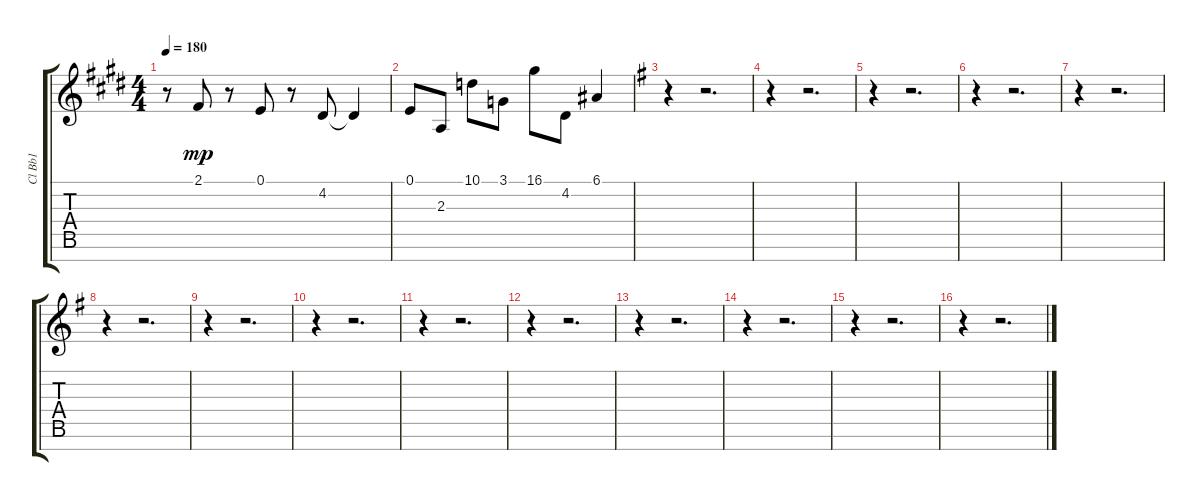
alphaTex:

\track ("Cl Bb1" "Cl Bb1") {instrument clarinet}
\staff {score tabs}
\tuning (E4 B3 G3 D3 A2 E2 B1) {hide}
\ts (4 4)
\tempo 180
\clef g2
\ks e
r.8{dy mp} 2.1.8 r.8 0.1.8 r.8 4.2.8 4.2{t}.4 |
0.1.8 2.3.8 10.1.8 3.1.8 16.1.8 4.2.8 6.1.4 |
\ks g
r.4 r.2{d} |
r.4 r.2{d} |
r.4 r.2{d} |
r.4 r.2{d} |
r.4 r.2{d} |
r.4 r.2{d} |
r.4 r.2{d} |
r.4 r.2{d} |
r.4 r.2{d} |
r.4 r.2{d} |
r.4 r.2{d} |
r.4 r.2{d} |
r.4 r.2{d} |
r.4 r.2{d}
